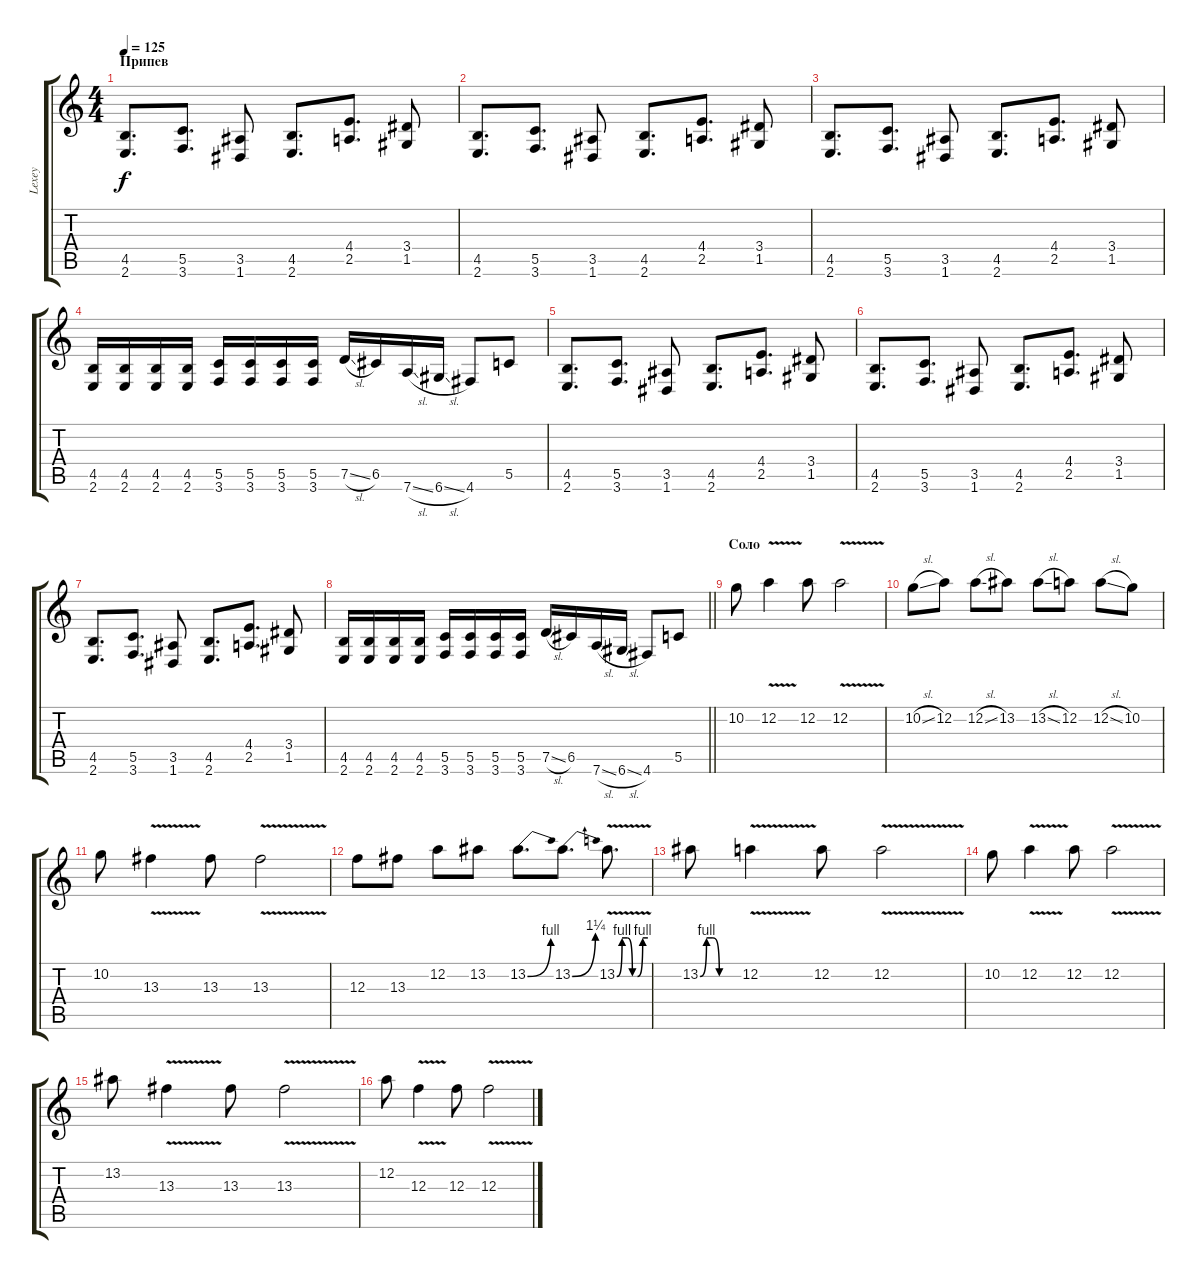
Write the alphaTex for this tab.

\track ("Lexey" "Lexey") {instrument distortionguitar}
\staff {score tabs}
\tuning (D4 A3 F3 C3 G2 D2) {hide}
\ts (4 4)
\section ("" "Припев")
\tempo 125
\clef g2
\ks c
(4.5 2.6).8{d dy f} (5.5 3.6).8{d} (3.5 1.6).8 (4.5 2.6).8{d} (4.4 2.5).8{d} (3.4 1.5).8 |
(4.5 2.6).8{d} (5.5 3.6).8{d} (3.5 1.6).8 (4.5 2.6).8{d} (4.4 2.5).8{d} (3.4 1.5).8 |
(4.5 2.6).8{d} (5.5 3.6).8{d} (3.5 1.6).8 (4.5 2.6).8{d} (4.4 2.5).8{d} (3.4 1.5).8 |
(4.5 2.6).16 (4.5 2.6).16 (4.5 2.6).16 (4.5 2.6).16 (5.5 3.6).16 (5.5 3.6).16 (5.5 3.6).16 (5.5 3.6).16 7.5{sl}.16 6.5.16 7.6{sl}.16 6.6{sl}.16 4.6.8 5.5.8 |
(4.5 2.6).8{d} (5.5 3.6).8{d} (3.5 1.6).8 (4.5 2.6).8{d} (4.4 2.5).8{d} (3.4 1.5).8 |
(4.5 2.6).8{d} (5.5 3.6).8{d} (3.5 1.6).8 (4.5 2.6).8{d} (4.4 2.5).8{d} (3.4 1.5).8 |
(4.5 2.6).8{d} (5.5 3.6).8{d} (3.5 1.6).8 (4.5 2.6).8{d} (4.4 2.5).8{d} (3.4 1.5).8 |
\barLineRight lightlight
(4.5 2.6).16 (4.5 2.6).16 (4.5 2.6).16 (4.5 2.6).16 (5.5 3.6).16 (5.5 3.6).16 (5.5 3.6).16 (5.5 3.6).16 7.5{sl}.16 6.5.16 7.6{sl}.16 6.6{sl}.16 4.6.8 5.5.8 |
\section ("" "Соло ")
10.2.8 12.2{v}.4 12.2.8 12.2{v}.2 |
10.2{sl}.8 12.2.8 12.2{sl}.8 13.2.8 13.2{sl}.8 12.2.8 12.2{sl}.8 10.2.8 |
10.2.8 13.3{v}.4 13.3.8 13.3{v}.2 |
12.3.8 13.3.8 12.2.8 13.2.8 13.2{be (bend 0 0 60 4)}.8{d} 13.2{be (bend 0 0 60 5)}.8{d} 13.2{be (custom 0 0 10 4 20 4 30 0 40 0 50 4 60 4) v}.8{d} |
13.2{be (custom 0 0 10 4 20 4 30 0 60 0)}.8 12.2{v}.4 12.2.8 12.2{v}.2 |
10.2.8 12.2{v}.4 12.2.8 12.2{v}.2 |
13.2.8 13.3{v}.4 13.3.8 13.3{v}.2 |
12.2.8 12.3{v}.4 12.3.8 12.3{v}.2
